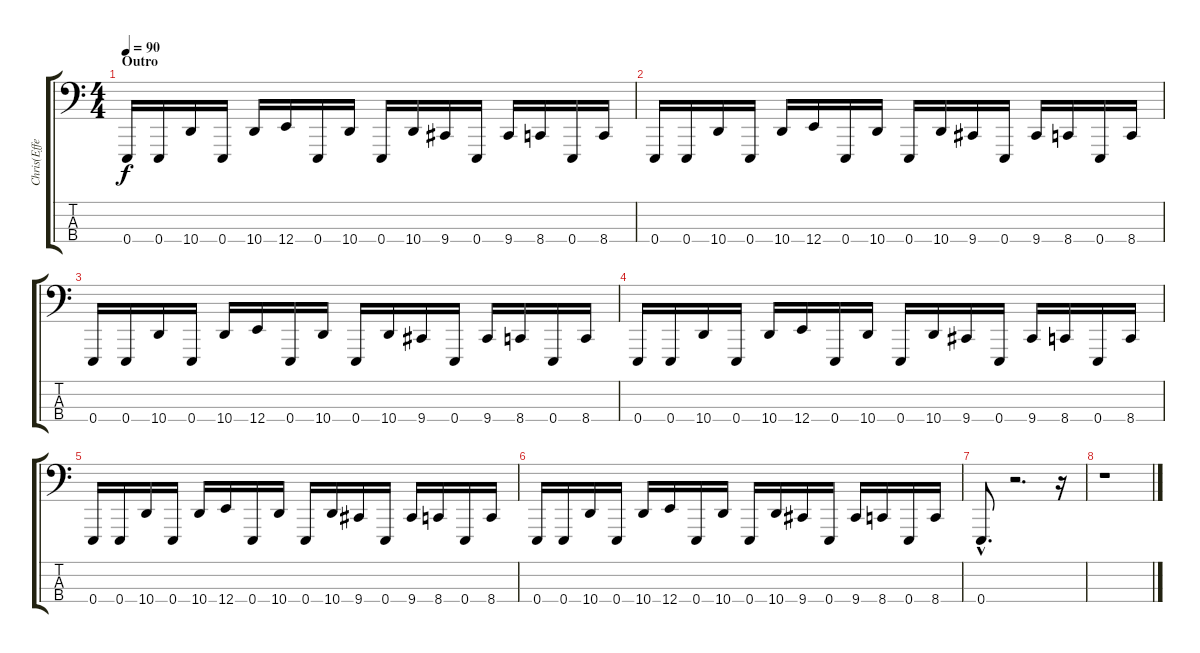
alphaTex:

\track ("Chris(Effect)" "Chris(Effe") {instrument lead2sawtooth}
\staff {score tabs}
\tuning (G2 D2 A1 E1) {hide}
\ts (4 4)
\section ("" "Outro")
\tempo 90
\clef f4
\ks c
0.4.16{dy f} 0.4.16 10.4.16 0.4.16 10.4.16 12.4.16 0.4.16 10.4.16 0.4.16 10.4.16 9.4.16 0.4.16 9.4.16 8.4.16 0.4.16 8.4.16 |
0.4.16 0.4.16 10.4.16 0.4.16 10.4.16 12.4.16 0.4.16 10.4.16 0.4.16 10.4.16 9.4.16 0.4.16 9.4.16 8.4.16 0.4.16 8.4.16 |
0.4.16 0.4.16 10.4.16 0.4.16 10.4.16 12.4.16 0.4.16 10.4.16 0.4.16 10.4.16 9.4.16 0.4.16 9.4.16 8.4.16 0.4.16 8.4.16 |
0.4.16 0.4.16 10.4.16 0.4.16 10.4.16 12.4.16 0.4.16 10.4.16 0.4.16 10.4.16 9.4.16 0.4.16 9.4.16 8.4.16 0.4.16 8.4.16 |
0.4.16 0.4.16 10.4.16 0.4.16 10.4.16 12.4.16 0.4.16 10.4.16 0.4.16 10.4.16 9.4.16 0.4.16 9.4.16 8.4.16 0.4.16 8.4.16 |
0.4.16 0.4.16 10.4.16 0.4.16 10.4.16 12.4.16 0.4.16 10.4.16 0.4.16 10.4.16 9.4.16 0.4.16 9.4.16 8.4.16 0.4.16 8.4.16 |
0.4{hac}.8{d} r.2{d} r.16 |
r.1
